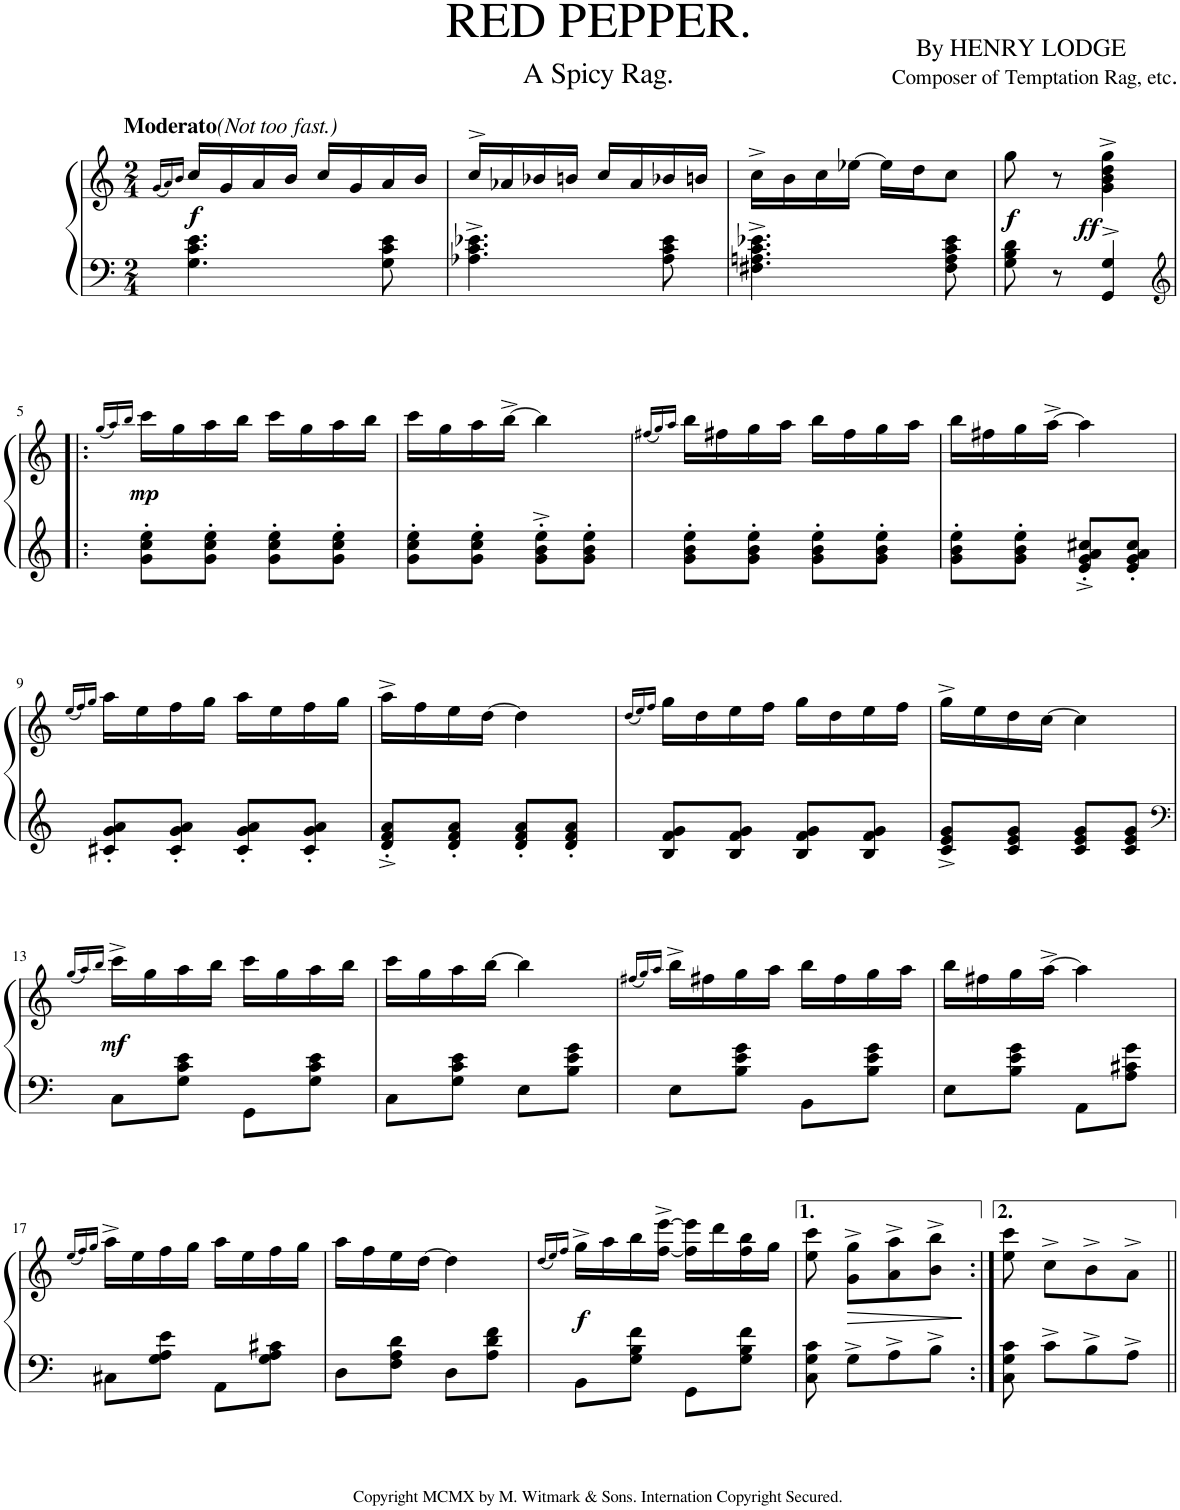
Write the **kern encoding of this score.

**kern	**kern	**dynam
*part1	*part1	*part1
*staff2	*staff1	*staff1/2
*I"Piano	*	*
*I'Pno.	*	*
*clefF4	*clefG2	*
*k[]	*k[]	*
*M2/4	*M2/4	*
=1	=1	=1
.	(16qg/LL	.
.	16qa/)	.
.	16qb/JJ	.
!	!LO:TX:a:B:t=Moderato	!
!	!LO:TX:a:i:t=(Not too fast.)	!
!	!	!LO:DY:b
4.G\ 4.c\ 4.e\	16cc/LL	f
.	16g/	.
.	16a/	.
.	16b/JJ	.
.	16cc/LL	.
.	16g/	.
8G\ 8c\ 8e\	16a/	.
.	16b/JJ	.
=2	=2	=2
4.A-X\^ 4.c\^ 4.e-X\^	16cc^>/LL	.
.	16a-X/	.
.	16b-X/	.
.	16bn/JJ	.
.	16cc/LL	.
.	16a-/	.
8A-\ 8c\ 8e-\	16b-X/	.
.	16bn/JJ	.
=3	=3	=3
4.F#X\^ 4.An\^ 4.c\^ 4.e-X\^	16cc^\LL	.
.	16b\	.
.	16cc\	.
.	[16ee-X\JJ	.
.	16ee-\LL]	.
.	16dd\J	.
8F#\ 8A\ 8c\ 8e-\	8cc\J	.
=4	=4	=4
!	!	!LO:DY:b
8G\ 8B\ 8d\	8gg\	f
8r	8r	.
!	!	!LO:DY:b
4GG/^> 4G/^>	4g\^ 4b\^ 4dd\^ 4gg\^	ff
!!LO:LB:g=z
=5!|:	=5!|:	=5!|:
*clefG2	*	*
.	(16qgg/LL	.
.	16qaa/)	.
.	16qbb/JJ	.
!	!	!LO:DY:b
8g\' 8cc\' 8ee\'L	16ccc\LL	mp
.	16gg\	.
8g\' 8cc\' 8ee\'J	16aa\	.
.	16bb\JJ	.
8g\' 8cc\' 8ee\'L	16ccc\LL	.
.	16gg\	.
8g\' 8cc\' 8ee\'J	16aa\	.
.	16bb\JJ	.
=6	=6	=6
8g\' 8cc\' 8ee\'L	16ccc\LL	.
.	16gg\	.
8g\' 8cc\' 8ee\'J	16aa\	.
.	[16bb^\JJ	.
8g\'^ 8b\'^ 8ee\'^L	4bb\]	.
8g\' 8b\' 8ee\'J	.	.
=7	=7	=7
.	(16qff#X/LL	.
.	16qgg/)	.
.	16qaa/JJ	.
8g\' 8b\' 8ee\'L	16bb\LL	.
.	16ff#X\	.
8g\' 8b\' 8ee\'J	16gg\	.
.	16aa\JJ	.
8g\' 8b\' 8ee\'L	16bb\LL	.
.	16ff#\	.
8g\' 8b\' 8ee\'J	16gg\	.
.	16aa\JJ	.
=8	=8	=8
8g\' 8b\' 8ee\'L	16bb\LL	.
.	16ff#X\	.
8g\' 8b\' 8ee\'J	16gg\	.
.	[16aa^\JJ	.
8e/'^ 8g/'^ 8a/'^ 8cc#X/'^L	4aa\]	.
8e/' 8g/' 8a/' 8cc#/'J	.	.
!!LO:LB:g=z
=9	=9	=9
.	(16qee/LL	.
.	16qff/)	.
.	16qgg/JJ	.
8c#X/' 8g/' 8a/'L	16aa\LL	.
.	16ee\	.
8c#/' 8g/' 8a/'J	16ff\	.
.	16gg\JJ	.
8c#/' 8g/' 8a/'L	16aa\LL	.
.	16ee\	.
8c#/' 8g/' 8a/'J	16ff\	.
.	16gg\JJ	.
=10	=10	=10
8d/'^ 8f/'^ 8a/'^L	16aa^\LL	.
.	16ff\	.
8d/' 8f/' 8a/'J	16ee\	.
.	[16dd\JJ	.
8d/' 8f/' 8a/'L	4dd\]	.
8d/' 8f/' 8a/'J	.	.
=11	=11	=11
.	(16qdd/LL	.
.	16qee/)	.
.	16qff/JJ	.
8B/ 8f/ 8g/L	16gg\LL	.
.	16dd\	.
8B/ 8f/ 8g/J	16ee\	.
.	16ff\JJ	.
8B/ 8f/ 8g/L	16gg\LL	.
.	16dd\	.
8B/ 8f/ 8g/J	16ee\	.
.	16ff\JJ	.
=12	=12	=12
8c/^ 8e/^ 8g/^L	16gg^\LL	.
.	16ee\	.
8c/ 8e/ 8g/J	16dd\	.
.	[16cc\JJ	.
8c/ 8e/ 8g/L	4cc\]	.
8c/ 8e/ 8g/J	.	.
!!LO:LB:g=z
=13	=13	=13
*clefF4	*	*
.	(16qgg/LL	.
.	16qaa/)	.
.	16qbb/JJ	.
!	!	!LO:DY:b
8C\L	16ccc^\LL	mf
.	16gg\	.
8G\ 8c\ 8e\J	16aa\	.
.	16bb\JJ	.
8GG\L	16ccc\LL	.
.	16gg\	.
8G\ 8c\ 8e\J	16aa\	.
.	16bb\JJ	.
=14	=14	=14
8C\L	16ccc\LL	.
.	16gg\	.
8G\ 8c\ 8e\J	16aa\	.
.	[16bb\JJ	.
8E\L	4bb\]	.
8B\ 8e\ 8g\J	.	.
=15	=15	=15
.	(16qff#X/LL	.
.	16qgg/)	.
.	16qaa/JJ	.
8E\L	16bb^\LL	.
.	16ff#X\	.
8B\ 8e\ 8g\J	16gg\	.
.	16aa\JJ	.
8BB\L	16bb\LL	.
.	16ff#\	.
8B\ 8e\ 8g\J	16gg\	.
.	16aa\JJ	.
=16	=16	=16
8E\L	16bb\LL	.
.	16ff#X\	.
8B\ 8e\ 8g\J	16gg\	.
.	[16aa^\JJ	.
8AA\L	4aa\]	.
8A\ 8c#X\ 8g\J	.	.
!!LO:LB:g=z
=17	=17	=17
.	(16qee/LL	.
.	16qff/)	.
.	16qgg/JJ	.
8C#X\L	16aa^\LL	.
.	16ee\	.
8G\ 8A\ 8e\J	16ff\	.
.	16gg\JJ	.
8AA\L	16aa\LL	.
.	16ee\	.
8G\ 8A\ 8c#X\J	16ff\	.
.	16gg\JJ	.
=18	=18	=18
8D\L	16aa\LL	.
.	16ff\	.
8F\ 8A\ 8d\J	16ee\	.
.	[16dd\JJ	.
8D\L	4dd\]	.
8A\ 8d\ 8f\J	.	.
=19	=19	=19
.	(16qdd/LL	.
.	16qee/)	.
.	16qff/JJ	.
!	!	!LO:DY:b
8BB\L	16gg^\LL	f
.	16aa\	.
8G\ 8B\ 8f\J	16bb\	.
.	[16ff\^ [16eee\^JJ	.
8GG\L	16ff\] 16eee\]LL	.
.	16ddd\	.
8G\ 8B\ 8f\J	16ff\ 16bb\	.
.	16gg\JJ	.
=20	=20	=20
8C\ 8G\ 8c\	8ee\ 8ccc\	.
!	!	!LO:HP:b
8G^\L	8g\^ 8gg\^L	>
8A^\	8a\^ 8aa\^	.
8B^\J	8b\^ 8bb\^J	.
.	.	]
=21:|!	=21:|!	=21:|!
8C\ 8G\ 8c\	8ee\ 8ccc\	.
8c^\L	8cc^\L	.
8B^\	8b^\	.
8A^\J	8a^\J	.
=||	=||	=||
*-	*-	*-
